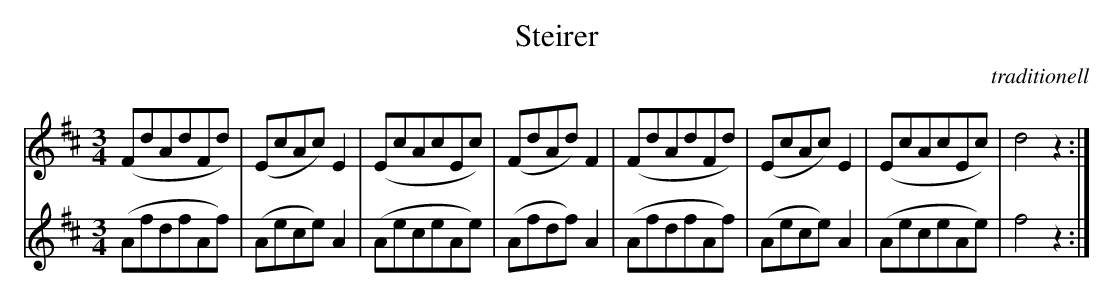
X:1
T:Steirer
C:traditionell
M:3/4
L:1/8
K:D
V:1
(FdAdFd) | (EcAc) E2 | (EcAcEc) | (FdAd) F2 |\
(FdAdFd) | (EcAc) E2 | (EcAcEc) | d4 z2 :|
V:2
(AfdfAf) | (Aece) A2 | (AeceAe) | (Afdf) A2 |\
(AfdfAf) | (Aece) A2 | (AeceAe) | f4 z2 :|
